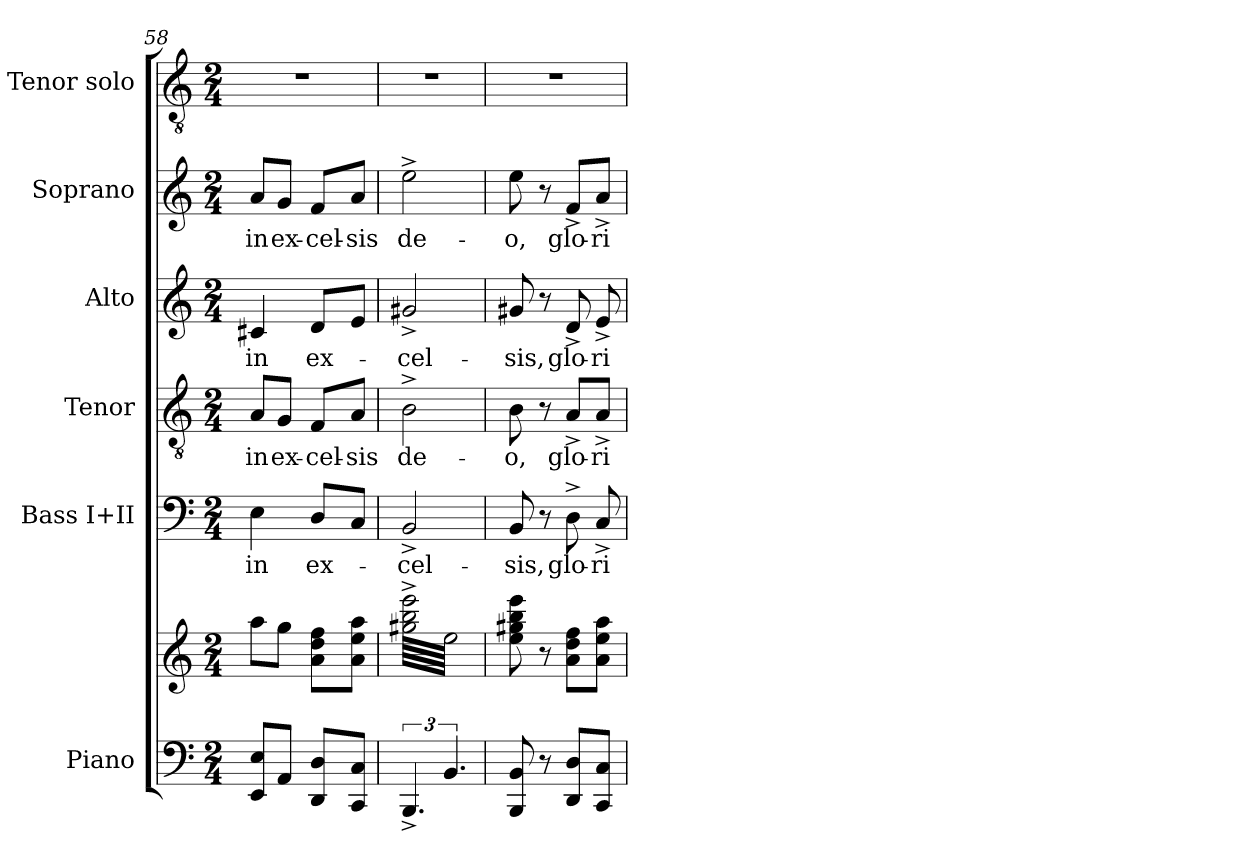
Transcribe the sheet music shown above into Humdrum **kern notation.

**kern	**kern	**kern	**text	**kern	**text	**kern	**text	**kern	**text	**kern
*part6	*part6	*part5	*part5	*part4	*part4	*part3	*part3	*part2	*part2	*part1
*staff7	*staff6	*staff5	*staff5	*staff4	*staff4	*staff3	*staff3	*staff2	*staff2	*staff1
*I"Piano	*	*I"Bass I+II	*	*I"Tenor	*	*I"Alto	*	*I"Soprano	*	*I"Tenor solo
*I'Pno.	*	*I'B.I+II	*	*I'T.	*	*I'A.	*	*I'S.	*	*I'T.s
*clefF4	*clefG2	*clefF4	*	*clefGv2	*	*clefG2	*	*clefG2	*	*clefGv2
*k[]	*k[]	*k[]	*	*k[]	*	*k[]	*	*k[]	*	*k[]
*M2/4	*M2/4	*M2/4	*	*M2/4	*	*M2/4	*	*M2/4	*	*M2/4
=58	=58	=58	=58	=58	=58	=58	=58	=58	=58	=58
8EE/ 8E/L	8aa\L	4E\	in	8A/L	in	4c#X/	in	8a/L	in	2r
8AA/J	8gg\J	.	.	8G/J	ex-	.	.	8g/J	ex-	.
8DD/ 8D/L	8a\ 8dd\ 8ff\L	8D/L	ex-	8F/L	-cel-	8d/L	ex-	8f/L	-cel-	.
8CC/ 8C/J	8a\ 8ee\ 8aa\J	8C/J	.	8A/J	-sis	8e/J	.	8a/J	-sis	.
=59	=59	=59	=59	=59	=59	=59	=59	=59	=59	=59
*	*tremolo	*	*	*	*	*	*	*	*	*
6.BBB^/	64gg#X\^ 64bb\^ 64eee\^LLLL	2BB^/	-cel-	2B^\	de-	2g#X^/	-cel-	2ee^\	de-	2r
.	64ee\	.	.	.	.	.	.	.	.	.
.	64gg#X\^ 64bb\^ 64eee\^	.	.	.	.	.	.	.	.	.
.	64ee\	.	.	.	.	.	.	.	.	.
.	64gg#X\^ 64bb\^ 64eee\^	.	.	.	.	.	.	.	.	.
.	64ee\	.	.	.	.	.	.	.	.	.
.	64gg#X\^ 64bb\^ 64eee\^	.	.	.	.	.	.	.	.	.
.	64ee\	.	.	.	.	.	.	.	.	.
.	64gg#X\^ 64bb\^ 64eee\^	.	.	.	.	.	.	.	.	.
.	64ee\	.	.	.	.	.	.	.	.	.
.	64gg#X\^ 64bb\^ 64eee\^	.	.	.	.	.	.	.	.	.
.	64ee\	.	.	.	.	.	.	.	.	.
.	64gg#X\^ 64bb\^ 64eee\^	.	.	.	.	.	.	.	.	.
.	64ee\	.	.	.	.	.	.	.	.	.
.	64gg#X\^ 64bb\^ 64eee\^	.	.	.	.	.	.	.	.	.
.	64ee\	.	.	.	.	.	.	.	.	.
6.BB/	64gg#X\^ 64bb\^ 64eee\^	.	.	.	.	.	.	.	.	.
.	64ee\	.	.	.	.	.	.	.	.	.
.	64gg#X\^ 64bb\^ 64eee\^	.	.	.	.	.	.	.	.	.
.	64ee\	.	.	.	.	.	.	.	.	.
.	64gg#X\^ 64bb\^ 64eee\^	.	.	.	.	.	.	.	.	.
.	64ee\	.	.	.	.	.	.	.	.	.
.	64gg#X\^ 64bb\^ 64eee\^	.	.	.	.	.	.	.	.	.
.	64ee\	.	.	.	.	.	.	.	.	.
.	64gg#X\^ 64bb\^ 64eee\^	.	.	.	.	.	.	.	.	.
.	64ee\	.	.	.	.	.	.	.	.	.
.	64gg#X\^ 64bb\^ 64eee\^	.	.	.	.	.	.	.	.	.
.	64ee\	.	.	.	.	.	.	.	.	.
.	64gg#X\^ 64bb\^ 64eee\^	.	.	.	.	.	.	.	.	.
.	64ee\	.	.	.	.	.	.	.	.	.
.	64gg#X\^ 64bb\^ 64eee\^	.	.	.	.	.	.	.	.	.
.	64ee\JJJJ	.	.	.	.	.	.	.	.	.
*	*Xtremolo	*	*	*	*	*	*	*	*	*
=60	=60	=60	=60	=60	=60	=60	=60	=60	=60	=60
8BBB/ 8BB/	8ee\ 8gg#X\ 8bb\ 8eee\	8BB/	-sis,	8B\	-o,	8g#X/	-sis,	8ee\	-o,	2r
.	.	.	.	.	.	.	.	.	.	.
.	.	.	.	.	.	.	.	.	.	.
.	.	.	.	.	.	.	.	.	.	.
.	.	.	.	.	.	.	.	.	.	.
.	.	.	.	.	.	.	.	.	.	.
.	.	.	.	.	.	.	.	.	.	.
.	.	.	.	.	.	.	.	.	.	.
8r	8r	8r	.	8r	.	8r	.	8r	.	.
.	.	.	.	.	.	.	.	.	.	.
.	.	.	.	.	.	.	.	.	.	.
.	.	.	.	.	.	.	.	.	.	.
.	.	.	.	.	.	.	.	.	.	.
.	.	.	.	.	.	.	.	.	.	.
.	.	.	.	.	.	.	.	.	.	.
.	.	.	.	.	.	.	.	.	.	.
8DD/ 8D/L	8a\ 8dd\ 8ff\L	8D^\	glo-	8A^/L	glo-	8d^/	glo-	8f^/L	glo-	.
8CC/ 8C/J	8a\ 8ee\ 8aa\J	8C^/	-ri-	8A^/J	-ri-	8e^/	-ri-	8a^/J	-ri-	.
=	=	=	=	=	=	=	=	=	=	=
*-	*-	*-	*-	*-	*-	*-	*-	*-	*-	*-
